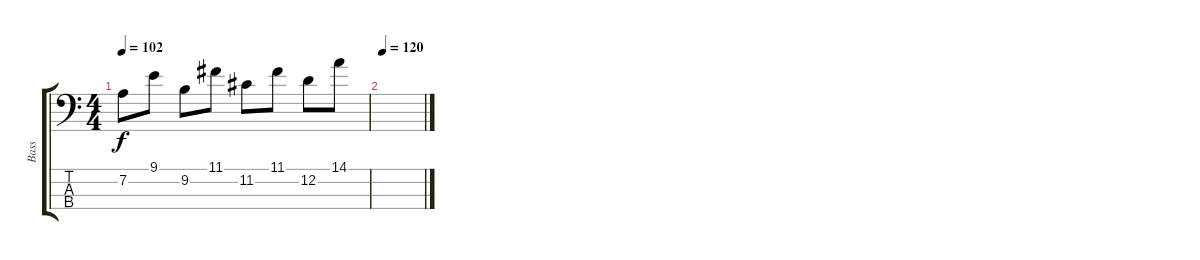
\track ("Bass" "Bass") {instrument electricbassfinger}
\staff {score tabs}
\tuning (G2 D2 A1 E1) {hide}
\ts (4 4)
\tempo 102
\clef f4
\ks c
7.2.8{dy f} 9.1.8 9.2.8 11.1.8 11.2.8 11.1.8 12.2.8 14.1.8 |
\tempo 120
